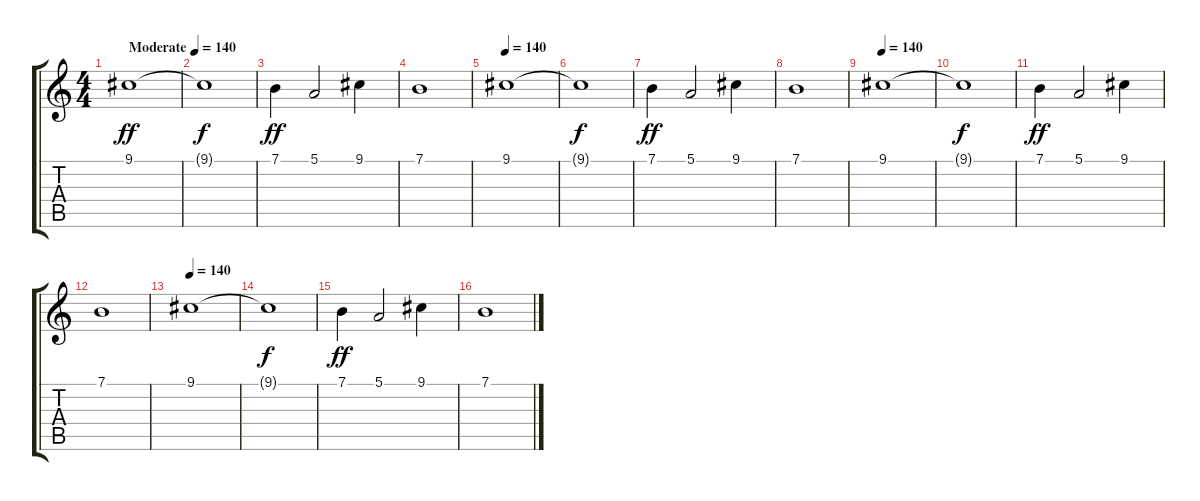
\track "" {instrument choiraahs}
\staff {score tabs}
\tuning (E4 B3 G3 D3 A2 E2) {hide}
\ts (4 4)
\tempo (140 "Moderate")
\clef g2
\ks c
9.1.1{dy ff instrument choiraahs} |
9.1{t}.1{dy f} |
7.1.4{dy ff} 5.1.2 9.1.4 |
7.1.1 |
\tempo 140
9.1.1 |
9.1{t}.1{dy f} |
7.1.4{dy ff} 5.1.2 9.1.4 |
7.1.1 |
\tempo 140
9.1.1 |
9.1{t}.1{dy f} |
7.1.4{dy ff} 5.1.2 9.1.4 |
7.1.1 |
\tempo 140
9.1.1 |
9.1{t}.1{dy f} |
7.1.4{dy ff} 5.1.2 9.1.4 |
7.1.1
